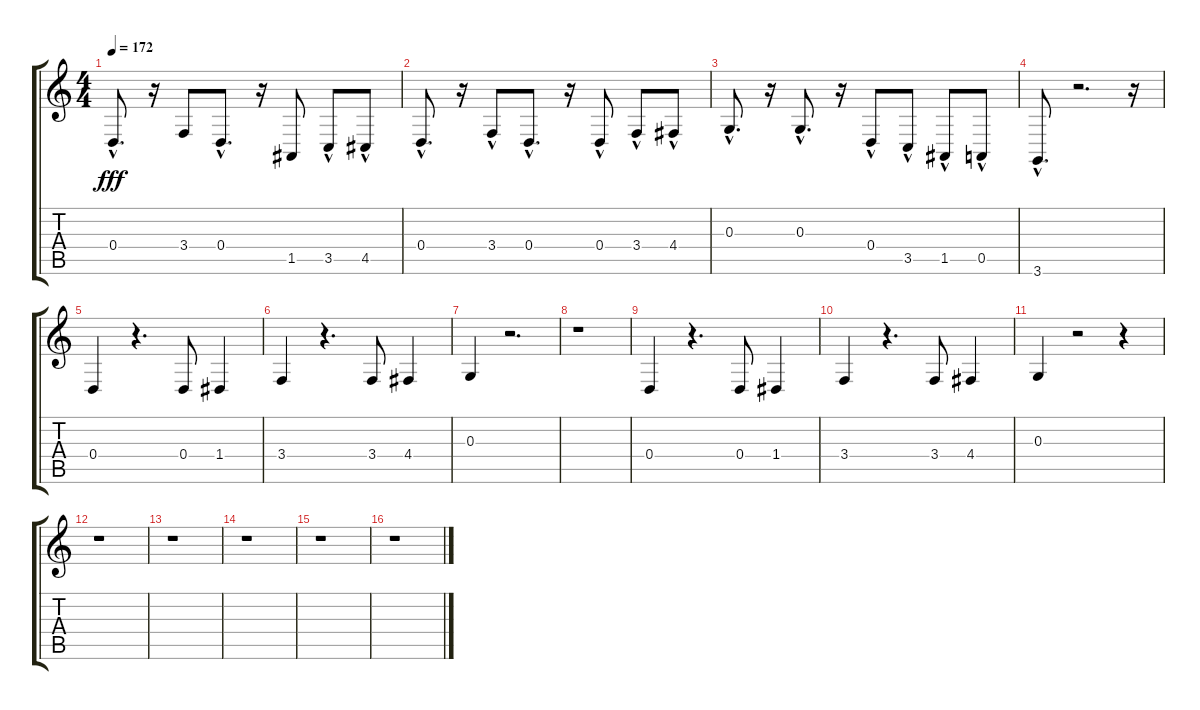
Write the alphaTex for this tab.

\track "" {instrument synthbrass1}
\staff {score tabs}
\tuning (E4 B3 G3 D3 A2 E2) {hide}
\ts (4 4)
\tempo 172
\clef g2
\ks c
0.4{hac}.8{d dy fff} r.16 3.4.8 0.4{hac}.8{d} r.16 1.5.8 3.5{hac}.8 4.5{hac}.8 |
0.4{hac}.8{d} r.16 3.4{hac}.8 0.4{hac}.8{d} r.16 0.4{hac}.8 3.4{hac}.8 4.4{hac}.8 |
0.3{hac}.8{d} r.16 0.3{hac}.8{d} r.16 0.4{hac}.8 3.5{hac}.8 1.5{hac}.8 0.5{hac}.8 |
3.6{hac}.8{d} r.2{d} r.16 |
0.4.4 r.4{d} 0.4.8 1.4.4 |
3.4.4 r.4{d} 3.4.8 4.4.4 |
0.3.4 r.2{d} |
r.1 |
0.4.4 r.4{d} 0.4.8 1.4.4 |
3.4.4 r.4{d} 3.4.8 4.4.4 |
0.3.4 r.2 r.4 |
r.1 |
r.1 |
r.1 |
r.1 |
r.1
